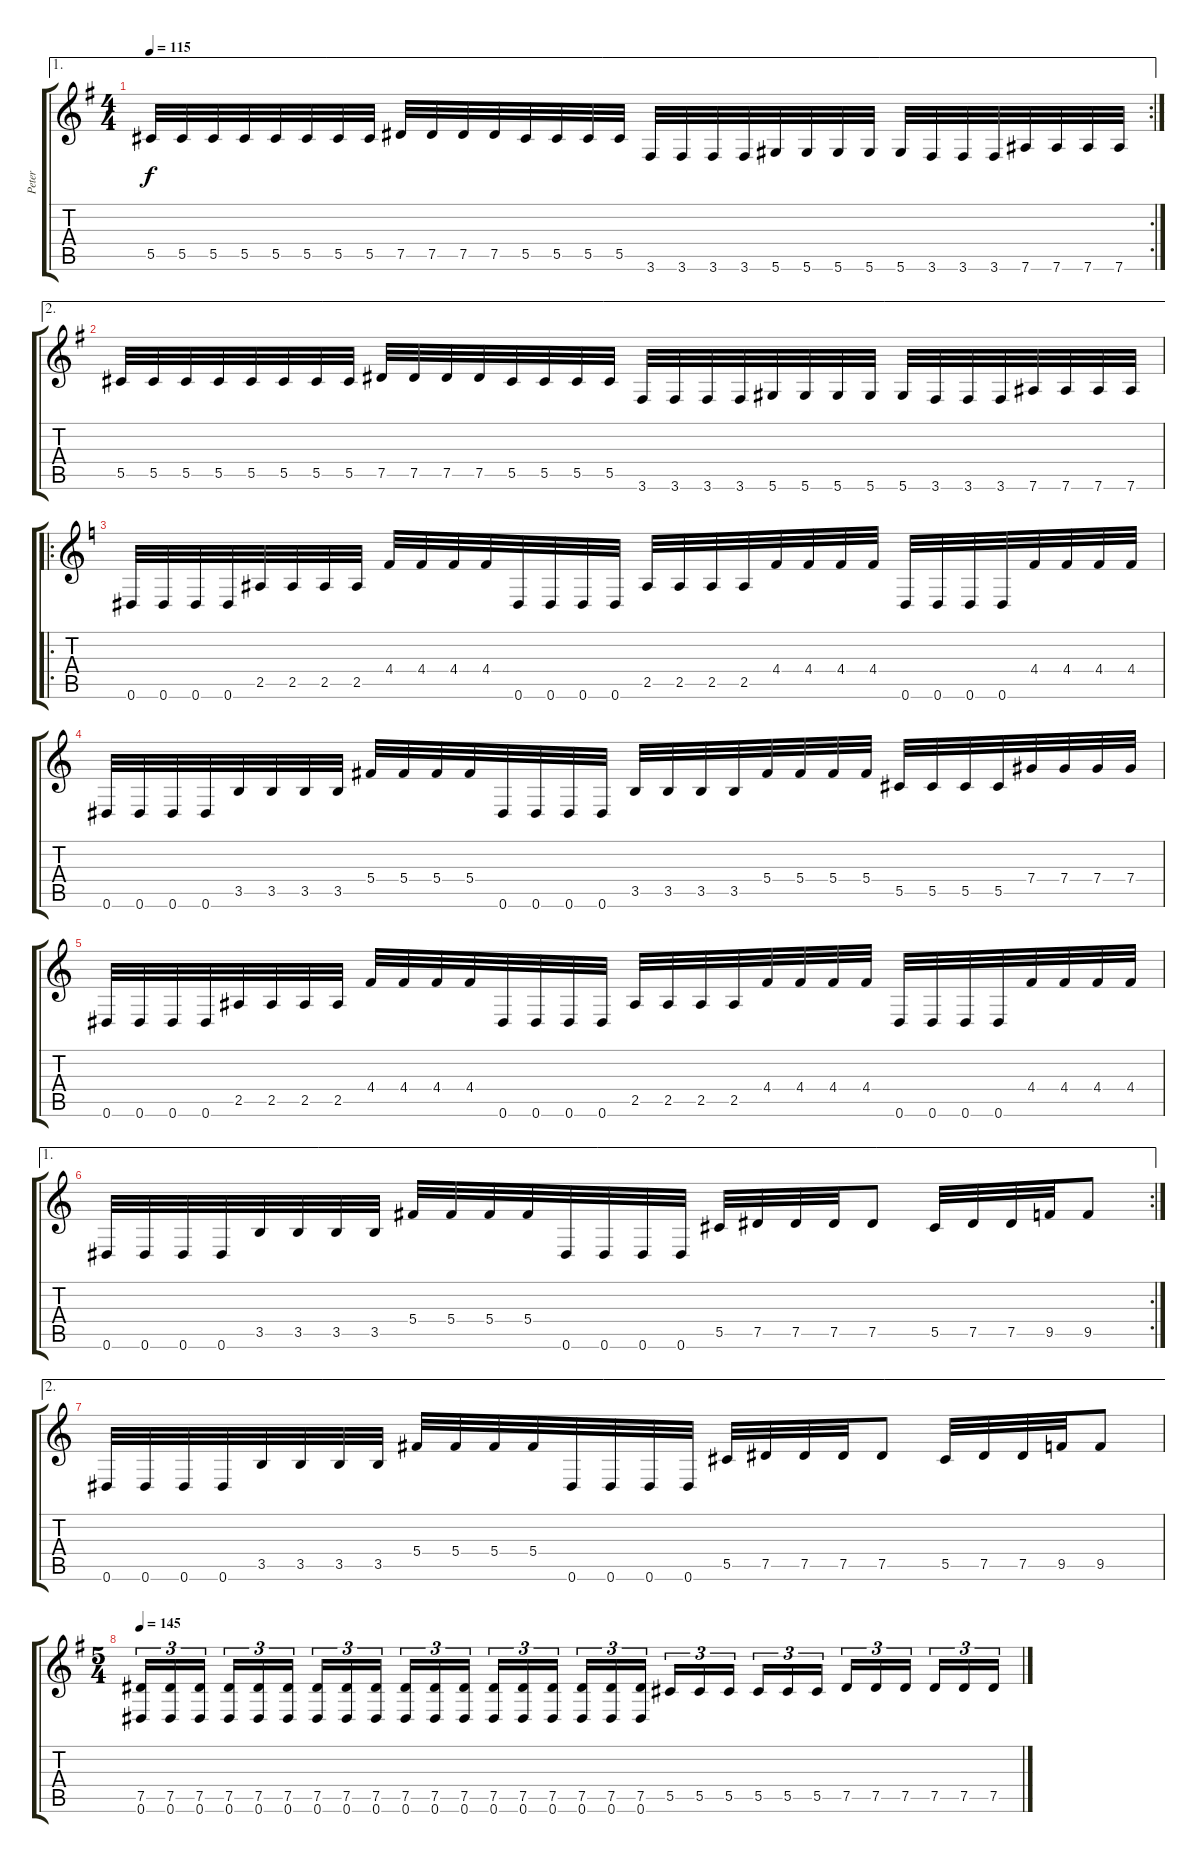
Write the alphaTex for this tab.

\track ("Peter" "Peter") {instrument distortionguitar}
\staff {score tabs}
\tuning (Eb4 Bb3 Gb3 Db3 Ab2 Eb2) {hide}
\ae 1
\rc 2
\ts (4 4)
\tempo 115
\clef g2
\ks g
5.5.32{dy f} 5.5.32 5.5.32 5.5.32 5.5.32 5.5.32 5.5.32 5.5.32 7.5.32 7.5.32 7.5.32 7.5.32 5.5.32 5.5.32 5.5.32 5.5.32 3.6.32 3.6.32 3.6.32 3.6.32 5.6.32 5.6.32 5.6.32 5.6.32 5.6.32 3.6.32 3.6.32 3.6.32 7.6.32 7.6.32 7.6.32 7.6.32 |
\ae 2
5.5.32 5.5.32 5.5.32 5.5.32 5.5.32 5.5.32 5.5.32 5.5.32 7.5.32 7.5.32 7.5.32 7.5.32 5.5.32 5.5.32 5.5.32 5.5.32 3.6.32 3.6.32 3.6.32 3.6.32 5.6.32 5.6.32 5.6.32 5.6.32 5.6.32 3.6.32 3.6.32 3.6.32 7.6.32 7.6.32 7.6.32 7.6.32 |
\ro
\ks c
0.6.32 0.6.32 0.6.32 0.6.32 2.5.32 2.5.32 2.5.32 2.5.32 4.4.32 4.4.32 4.4.32 4.4.32 0.6.32 0.6.32 0.6.32 0.6.32 2.5.32 2.5.32 2.5.32 2.5.32 4.4.32 4.4.32 4.4.32 4.4.32 0.6.32 0.6.32 0.6.32 0.6.32 4.4.32 4.4.32 4.4.32 4.4.32 |
0.6.32 0.6.32 0.6.32 0.6.32 3.5.32 3.5.32 3.5.32 3.5.32 5.4.32 5.4.32 5.4.32 5.4.32 0.6.32 0.6.32 0.6.32 0.6.32 3.5.32 3.5.32 3.5.32 3.5.32 5.4.32 5.4.32 5.4.32 5.4.32 5.5.32 5.5.32 5.5.32 5.5.32 7.4.32 7.4.32 7.4.32 7.4.32 |
0.6.32 0.6.32 0.6.32 0.6.32 2.5.32 2.5.32 2.5.32 2.5.32 4.4.32 4.4.32 4.4.32 4.4.32 0.6.32 0.6.32 0.6.32 0.6.32 2.5.32 2.5.32 2.5.32 2.5.32 4.4.32 4.4.32 4.4.32 4.4.32 0.6.32 0.6.32 0.6.32 0.6.32 4.4.32 4.4.32 4.4.32 4.4.32 |
\ae 1
\rc 2
0.6.32 0.6.32 0.6.32 0.6.32 3.5.32 3.5.32 3.5.32 3.5.32 5.4.32 5.4.32 5.4.32 5.4.32 0.6.32 0.6.32 0.6.32 0.6.32 5.5.32 7.5.32 7.5.32 7.5.32 7.5.8 5.5.32 7.5.32 7.5.32 9.5.32 9.5.8 |
\ae 2
0.6.32 0.6.32 0.6.32 0.6.32 3.5.32 3.5.32 3.5.32 3.5.32 5.4.32 5.4.32 5.4.32 5.4.32 0.6.32 0.6.32 0.6.32 0.6.32 5.5.32 7.5.32 7.5.32 7.5.32 7.5.8 5.5.32 7.5.32 7.5.32 9.5.32 9.5.8 |
\ts (5 4)
\tempo 145
\ks g
(7.5 0.6).16{tu (3 2)} (7.5 0.6).16{tu (3 2)} (7.5 0.6).16{tu (3 2) beam splitsecondary} (7.5 0.6).16{tu (3 2)} (7.5 0.6).16{tu (3 2)} (7.5 0.6).16{tu (3 2)} (7.5 0.6).16{tu (3 2)} (7.5 0.6).16{tu (3 2)} (7.5 0.6).16{tu (3 2) beam splitsecondary} (7.5 0.6).16{tu (3 2)} (7.5 0.6).16{tu (3 2)} (7.5 0.6).16{tu (3 2)} (7.5 0.6).16{tu (3 2)} (7.5 0.6).16{tu (3 2)} (7.5 0.6).16{tu (3 2) beam splitsecondary} (7.5 0.6).16{tu (3 2)} (7.5 0.6).16{tu (3 2)} (7.5 0.6).16{tu (3 2)} 5.5.16{tu (3 2)} 5.5.16{tu (3 2)} 5.5.16{tu (3 2) beam splitsecondary} 5.5.16{tu (3 2)} 5.5.16{tu (3 2)} 5.5.16{tu (3 2)} 7.5.16{tu (3 2)} 7.5.16{tu (3 2)} 7.5.16{tu (3 2) beam splitsecondary} 7.5.16{tu (3 2)} 7.5.16{tu (3 2)} 7.5.16{tu (3 2)}
